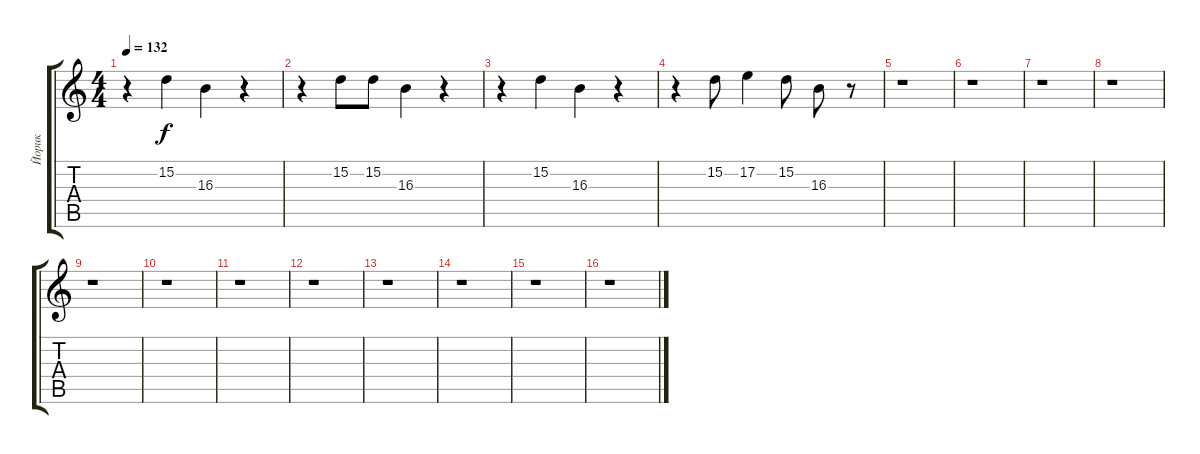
\track ("Йорик" "Йорик") {instrument pizzicatostrings}
\staff {score tabs}
\tuning (E4 B3 G3 D3 A2 E2) {hide}
\ts (4 4)
\tempo 132
\clef g2
\ks c
r.4{dy f} 15.2.4 16.3.4 r.4 |
r.4 15.2.8 15.2.8 16.3.4 r.4 |
r.4 15.2.4 16.3.4 r.4 |
r.4 15.2.8 17.2.4 15.2.8 16.3.8 r.8 |
r.1 |
r.1 |
r.1 |
r.1 |
r.1 |
r.1 |
r.1 |
r.1 |
r.1 |
r.1 |
r.1 |
r.1
